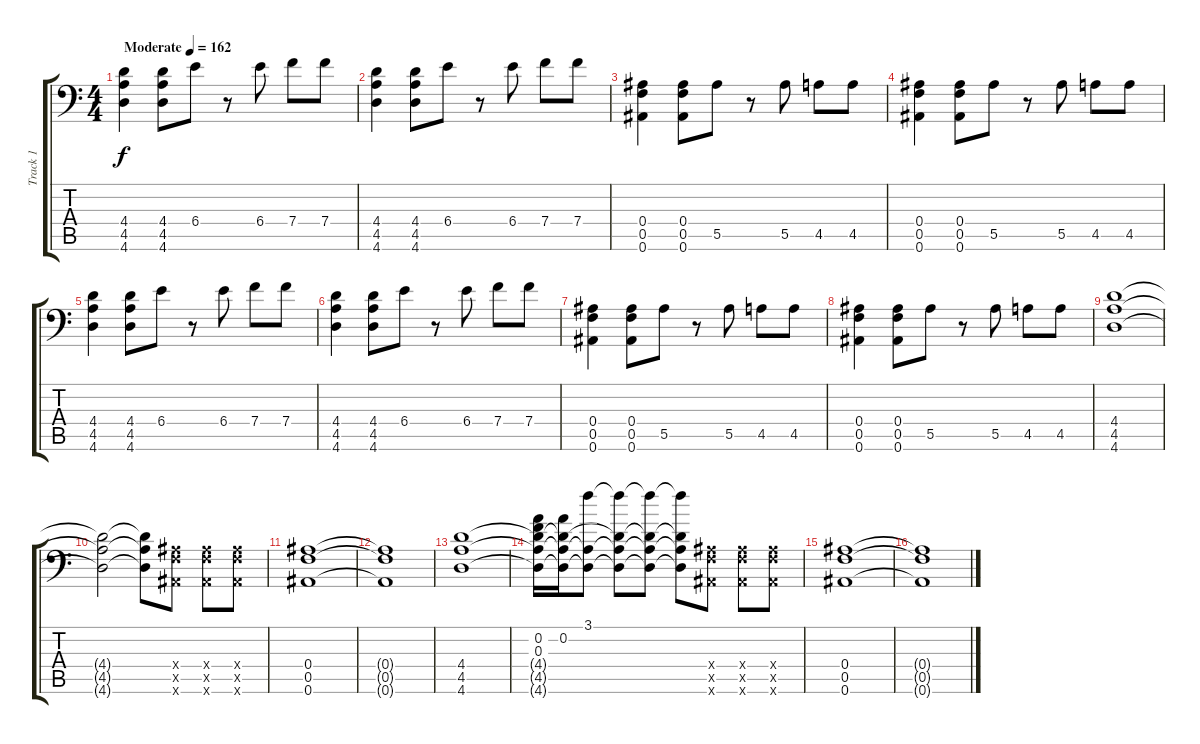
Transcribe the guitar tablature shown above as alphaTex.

\track ("Track 1" "Track 1") {instrument distortionguitar}
\staff {score tabs}
\tuning (D4 A3 F3 Bb2 F2 Bb1) {hide}
\ts (4 4)
\tempo (162 "Moderate")
\clef f4
\ks c
(4.4 4.5 4.6).4{dy f instrument distortionguitar} (4.4 4.5 4.6).8 6.4.8 r.8 6.4.8 7.4.8 7.4.8 |
(4.4 4.5 4.6).4 (4.4 4.5 4.6).8 6.4.8 r.8 6.4.8 7.4.8 7.4.8 |
(0.4 0.5 0.6).4 (0.4 0.5 0.6).8 5.5.8 r.8 5.5.8 4.5.8 4.5.8 |
(0.4 0.5 0.6).4 (0.4 0.5 0.6).8 5.5.8 r.8 5.5.8 4.5.8 4.5.8 |
(4.4 4.5 4.6).4 (4.4 4.5 4.6).8 6.4.8 r.8 6.4.8 7.4.8 7.4.8 |
(4.4 4.5 4.6).4 (4.4 4.5 4.6).8 6.4.8 r.8 6.4.8 7.4.8 7.4.8 |
(0.4 0.5 0.6).4 (0.4 0.5 0.6).8 5.5.8 r.8 5.5.8 4.5.8 4.5.8 |
(0.4 0.5 0.6).4 (0.4 0.5 0.6).8 5.5.8 r.8 5.5.8 4.5.8 4.5.8 |
(4.4 4.5 4.6).1 |
(4.4{t} 4.5{t} 4.6{t}).2 (4.4{t} 4.5{t} 4.6{t}).8 (0.4{x} 0.5{x} 0.6{x}).8 (0.4{x} 0.5{x} 0.6{x}).8 (0.4{x} 0.5{x} 0.6{x}).8 |
(0.4 0.5 0.6).1 |
(0.4{t} 0.5{t} 0.6{t}).1 |
(4.4 4.5 4.6).1 |
(0.2 0.3 4.4{t} 4.5{t} 4.6{t}).16 (0.2 4.4{t} 4.5{t} 4.6{t}).16 (3.1 4.5{t} 4.6{t}).8 (3.1{t} 4.4{t} 4.5{t} 4.6{t}).8 (3.1{t} 4.4{t} 4.5{t} 4.6{t}).8 (3.1{t} 4.4{t} 4.5{t} 4.6{t}).8 (0.4{x} 0.5{x} 0.6{x}).8 (0.4{x} 0.5{x} 0.6{x}).8 (0.4{x} 0.5{x} 0.6{x}).8 |
(0.4 0.5 0.6).1 |
(0.4{t} 0.5{t} 0.6{t}).1
